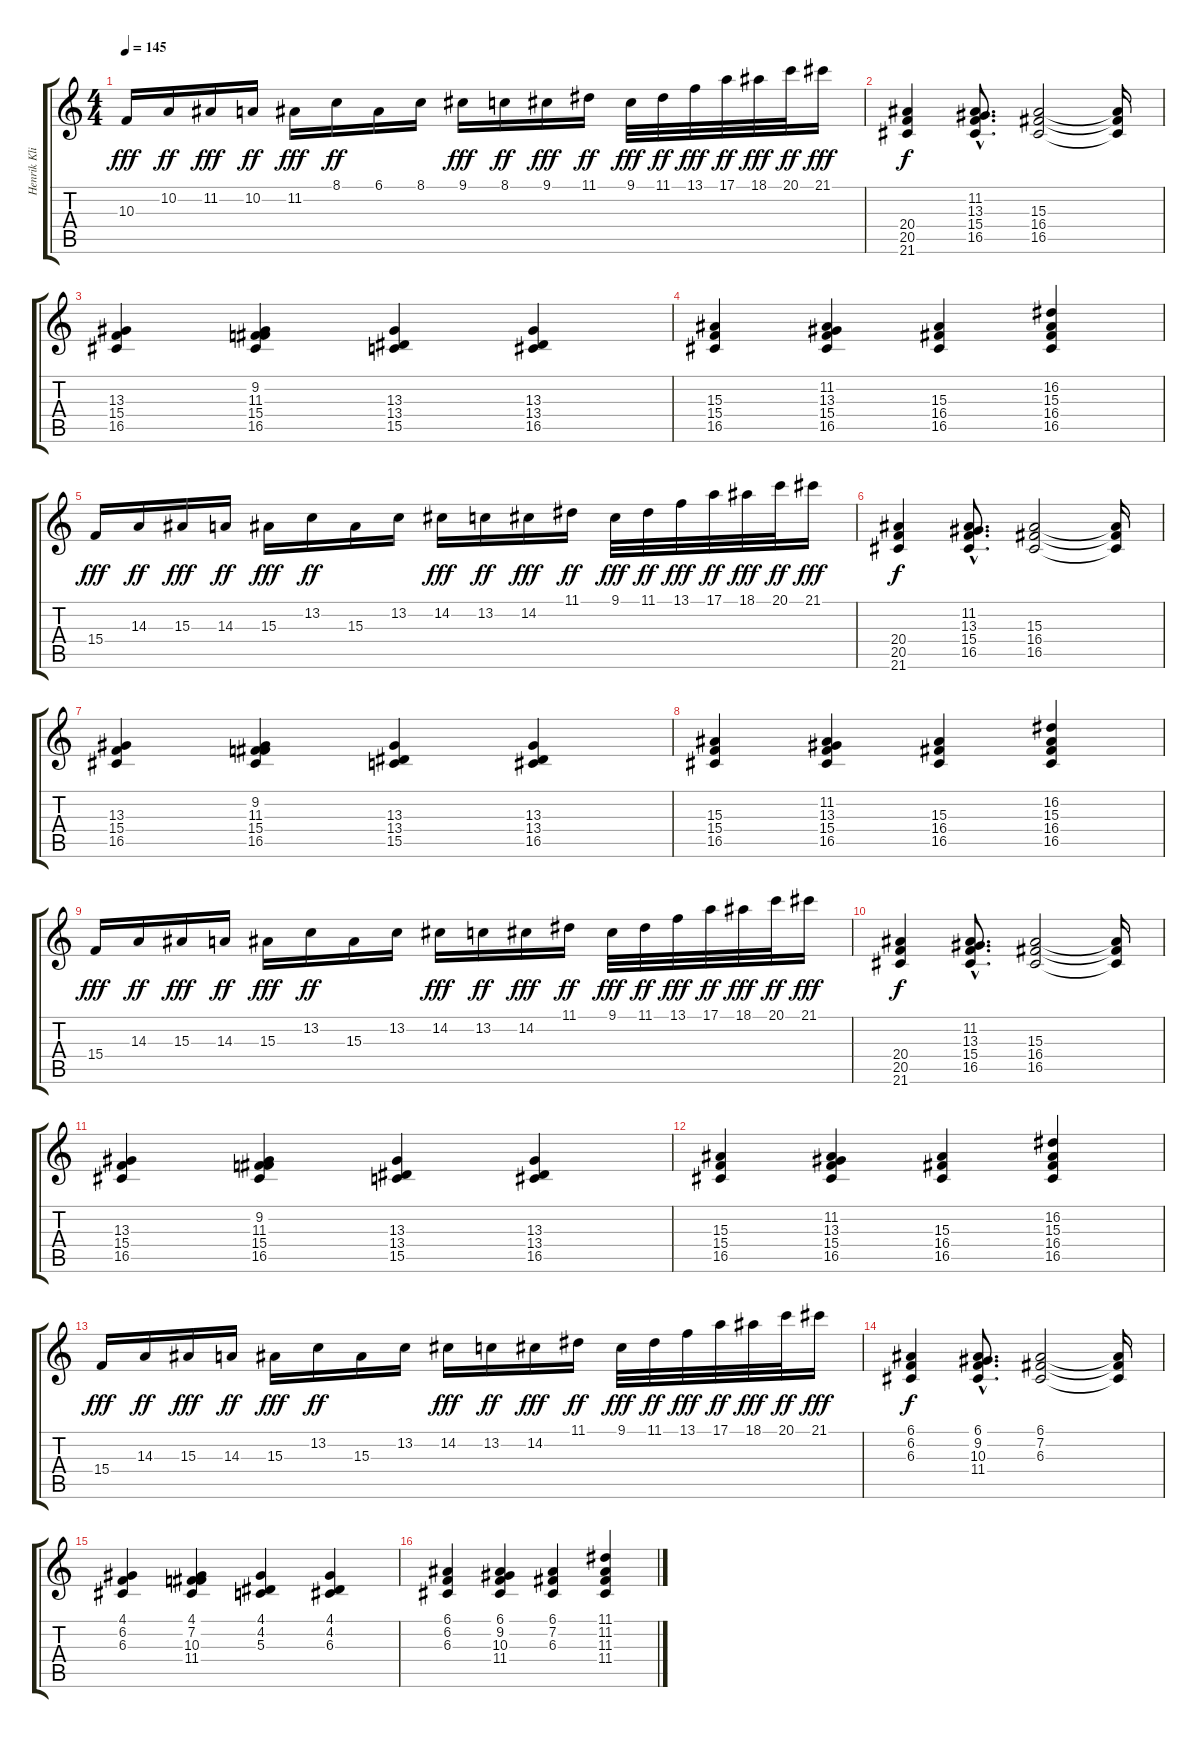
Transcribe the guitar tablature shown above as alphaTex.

\track ("Henrik Klingenberg" "Henrik Kli") {instrument harpsichord}
\staff {score tabs}
\tuning (E4 B3 G3 D3 A2 E2) {hide}
\ts (4 4)
\tempo 145
\clef g2
\ks c
10.3.16{dy fff} 10.2.16{dy ff} 11.2.16{dy fff} 10.2.16{dy ff} 11.2.16{dy fff} 8.1.16{dy ff} 6.1.16 8.1.16 9.1.16{dy fff} 8.1.16{dy ff} 9.1.16{dy fff} 11.1.16{dy ff} 9.1.32{dy fff} 11.1.32{dy ff} 13.1.32{dy fff} 17.1.32{dy ff} 18.1.32{dy fff} 20.1.32{dy ff} 21.1.16{dy fff} |
(20.4 20.5 21.6).4{dy f} (11.2{hac} 13.3{hac} 15.4{hac} 16.5{hac}).8{d} (15.3 16.4 16.5).2 (15.3{t} 16.4{t} 16.5{t}).16 |
(13.3 15.4 16.5).4 (9.2 11.3 15.4 16.5).4 (13.3 13.4 15.5).4 (13.3 13.4 16.5).4 |
(15.3 15.4 16.5).4 (11.2 13.3 15.4 16.5).4 (15.3 16.4 16.5).4 (16.2 15.3 16.4 16.5).4 |
15.4.16{dy fff} 14.3.16{dy ff} 15.3.16{dy fff} 14.3.16{dy ff} 15.3.16{dy fff} 13.2.16{dy ff} 15.3.16 13.2.16 14.2.16{dy fff} 13.2.16{dy ff} 14.2.16{dy fff} 11.1.16{dy ff} 9.1.32{dy fff} 11.1.32{dy ff} 13.1.32{dy fff} 17.1.32{dy ff} 18.1.32{dy fff} 20.1.32{dy ff} 21.1.16{dy fff} |
(20.4 20.5 21.6).4{dy f} (11.2{hac} 13.3{hac} 15.4{hac} 16.5{hac}).8{d} (15.3 16.4 16.5).2 (15.3{t} 16.4{t} 16.5{t}).16 |
(13.3 15.4 16.5).4 (9.2 11.3 15.4 16.5).4 (13.3 13.4 15.5).4 (13.3 13.4 16.5).4 |
(15.3 15.4 16.5).4 (11.2 13.3 15.4 16.5).4 (15.3 16.4 16.5).4 (16.2 15.3 16.4 16.5).4 |
15.4.16{dy fff} 14.3.16{dy ff} 15.3.16{dy fff} 14.3.16{dy ff} 15.3.16{dy fff} 13.2.16{dy ff} 15.3.16 13.2.16 14.2.16{dy fff} 13.2.16{dy ff} 14.2.16{dy fff} 11.1.16{dy ff} 9.1.32{dy fff} 11.1.32{dy ff} 13.1.32{dy fff} 17.1.32{dy ff} 18.1.32{dy fff} 20.1.32{dy ff} 21.1.16{dy fff} |
(20.4 20.5 21.6).4{dy f} (11.2{hac} 13.3{hac} 15.4{hac} 16.5{hac}).8{d} (15.3 16.4 16.5).2 (15.3{t} 16.4{t} 16.5{t}).16 |
(13.3 15.4 16.5).4 (9.2 11.3 15.4 16.5).4 (13.3 13.4 15.5).4 (13.3 13.4 16.5).4 |
(15.3 15.4 16.5).4 (11.2 13.3 15.4 16.5).4 (15.3 16.4 16.5).4 (16.2 15.3 16.4 16.5).4 |
15.4.16{dy fff} 14.3.16{dy ff} 15.3.16{dy fff} 14.3.16{dy ff} 15.3.16{dy fff} 13.2.16{dy ff} 15.3.16 13.2.16 14.2.16{dy fff} 13.2.16{dy ff} 14.2.16{dy fff} 11.1.16{dy ff} 9.1.32{dy fff} 11.1.32{dy ff} 13.1.32{dy fff} 17.1.32{dy ff} 18.1.32{dy fff} 20.1.32{dy ff} 21.1.16{dy fff} |
(6.1 6.2 6.3).4{dy f} (6.1{hac} 9.2{hac} 10.3{hac} 11.4{hac}).8{d} (6.1 7.2 6.3).2 (6.1{t} 7.2{t} 6.3{t}).16 |
(4.1 6.2 6.3).4 (4.1 7.2 10.3 11.4).4 (4.1 4.2 5.3).4 (4.1 4.2 6.3).4 |
(6.1 6.2 6.3).4 (6.1 9.2 10.3 11.4).4 (6.1 7.2 6.3).4 (11.1 11.2 11.3 11.4).4
